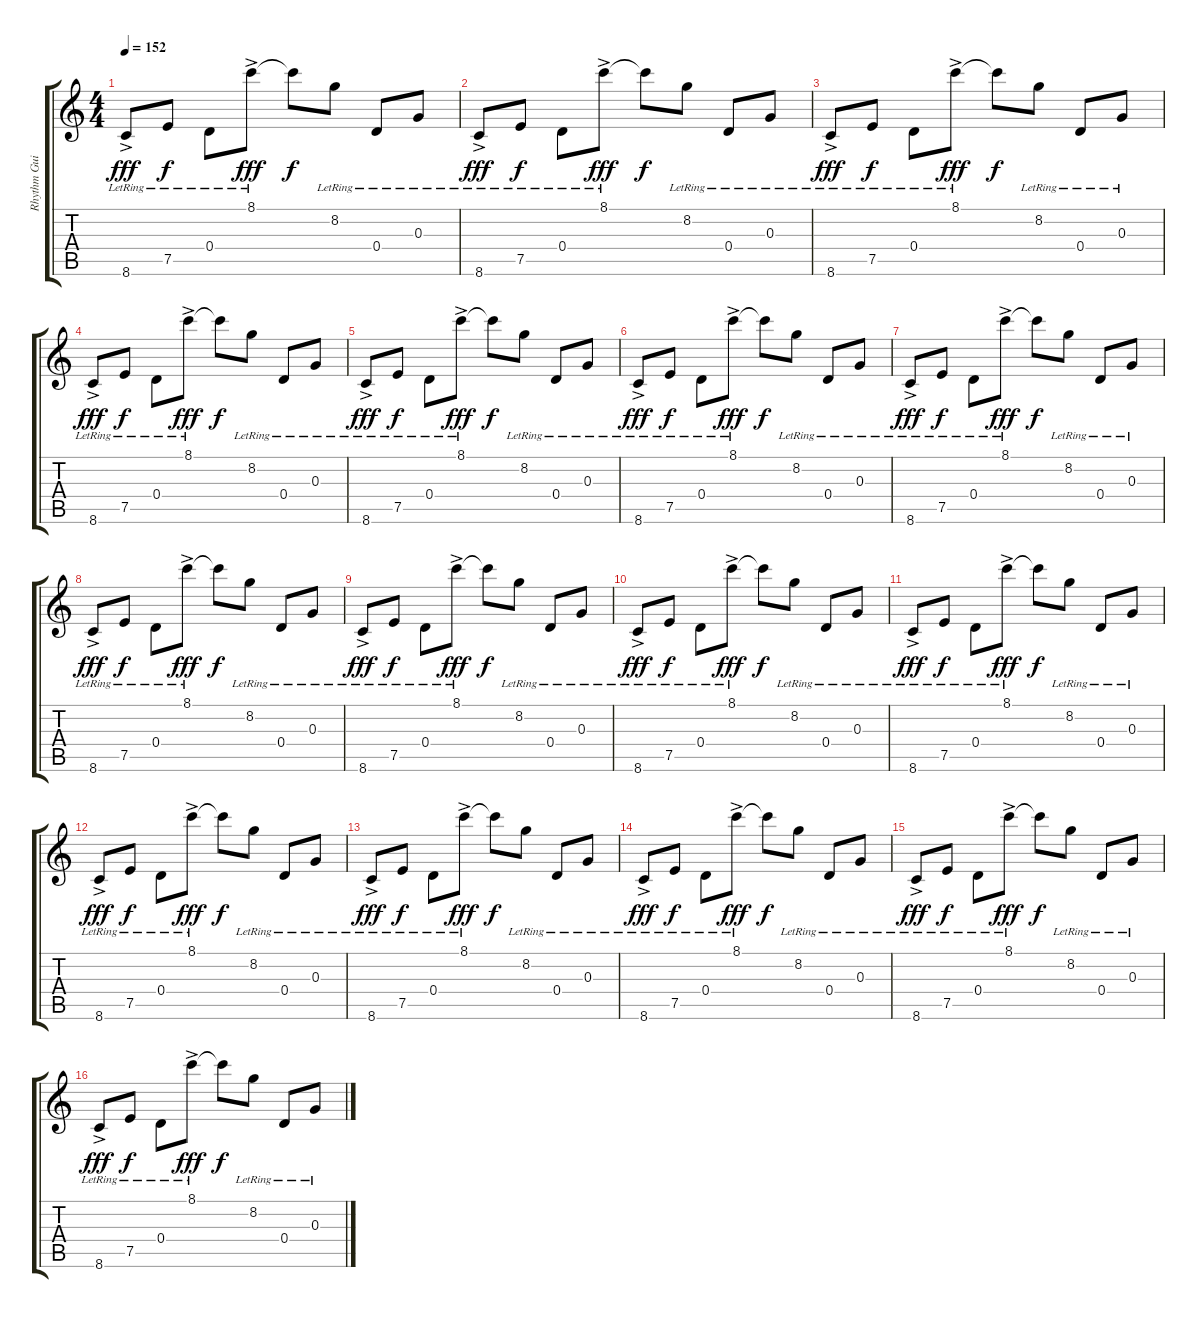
\track ("Rhythm Guitar 1" "Rhythm Gui") {instrument acousticguitarsteel}
\staff {score tabs}
\tuning (E4 B3 G3 D3 A2 E2) {hide}
\ts (4 4)
\tempo 152
\clef g2
\ks c
8.6{ac lr}.8{dy fff} 7.5{lr}.8{dy f} 0.4{lr}.8 8.1{ac lr}.8{dy fff} 8.1{t}.8{dy f} 8.2{lr}.8 0.4{lr}.8 0.3{lr}.8 |
8.6{ac lr}.8{dy fff} 7.5{lr}.8{dy f} 0.4{lr}.8 8.1{ac lr}.8{dy fff} 8.1{t}.8{dy f} 8.2{lr}.8 0.4{lr}.8 0.3{lr}.8 |
8.6{ac lr}.8{dy fff} 7.5{lr}.8{dy f} 0.4{lr}.8 8.1{ac lr}.8{dy fff} 8.1{t}.8{dy f} 8.2{lr}.8 0.4{lr}.8 0.3{lr}.8 |
8.6{ac lr}.8{dy fff} 7.5{lr}.8{dy f} 0.4{lr}.8 8.1{ac lr}.8{dy fff} 8.1{t}.8{dy f} 8.2{lr}.8 0.4{lr}.8 0.3{lr}.8 |
8.6{ac lr}.8{dy fff volume 9} 7.5{lr}.8{dy f} 0.4{lr}.8 8.1{ac lr}.8{dy fff} 8.1{t}.8{dy f} 8.2{lr}.8 0.4{lr}.8 0.3{lr}.8 |
8.6{ac lr}.8{dy fff} 7.5{lr}.8{dy f} 0.4{lr}.8 8.1{ac lr}.8{dy fff} 8.1{t}.8{dy f} 8.2{lr}.8 0.4{lr}.8 0.3{lr}.8 |
8.6{ac lr}.8{dy fff} 7.5{lr}.8{dy f} 0.4{lr}.8 8.1{ac lr}.8{dy fff} 8.1{t}.8{dy f} 8.2{lr}.8 0.4{lr}.8 0.3{lr}.8 |
8.6{ac lr}.8{dy fff} 7.5{lr}.8{dy f} 0.4{lr}.8 8.1{ac lr}.8{dy fff} 8.1{t}.8{dy f} 8.2{lr}.8 0.4{lr}.8 0.3{lr}.8 |
8.6{ac lr}.8{dy fff} 7.5{lr}.8{dy f} 0.4{lr}.8 8.1{ac lr}.8{dy fff} 8.1{t}.8{dy f} 8.2{lr}.8 0.4{lr}.8 0.3{lr}.8 |
8.6{ac lr}.8{dy fff} 7.5{lr}.8{dy f} 0.4{lr}.8 8.1{ac lr}.8{dy fff} 8.1{t}.8{dy f} 8.2{lr}.8 0.4{lr}.8 0.3{lr}.8 |
8.6{ac lr}.8{dy fff} 7.5{lr}.8{dy f} 0.4{lr}.8 8.1{ac lr}.8{dy fff} 8.1{t}.8{dy f} 8.2{lr}.8 0.4{lr}.8 0.3{lr}.8 |
8.6{ac lr}.8{dy fff} 7.5{lr}.8{dy f} 0.4{lr}.8 8.1{ac lr}.8{dy fff} 8.1{t}.8{dy f} 8.2{lr}.8 0.4{lr}.8 0.3{lr}.8 |
8.6{ac lr}.8{dy fff} 7.5{lr}.8{dy f} 0.4{lr}.8 8.1{ac lr}.8{dy fff} 8.1{t}.8{dy f} 8.2{lr}.8 0.4{lr}.8 0.3{lr}.8 |
8.6{ac lr}.8{dy fff} 7.5{lr}.8{dy f} 0.4{lr}.8 8.1{ac lr}.8{dy fff} 8.1{t}.8{dy f} 8.2{lr}.8 0.4{lr}.8 0.3{lr}.8 |
8.6{ac lr}.8{dy fff} 7.5{lr}.8{dy f} 0.4{lr}.8 8.1{ac lr}.8{dy fff} 8.1{t}.8{dy f} 8.2{lr}.8 0.4{lr}.8 0.3{lr}.8 |
8.6{ac lr}.8{dy fff} 7.5{lr}.8{dy f} 0.4{lr}.8 8.1{ac lr}.8{dy fff} 8.1{t}.8{dy f} 8.2{lr}.8 0.4{lr}.8 0.3{lr}.8
